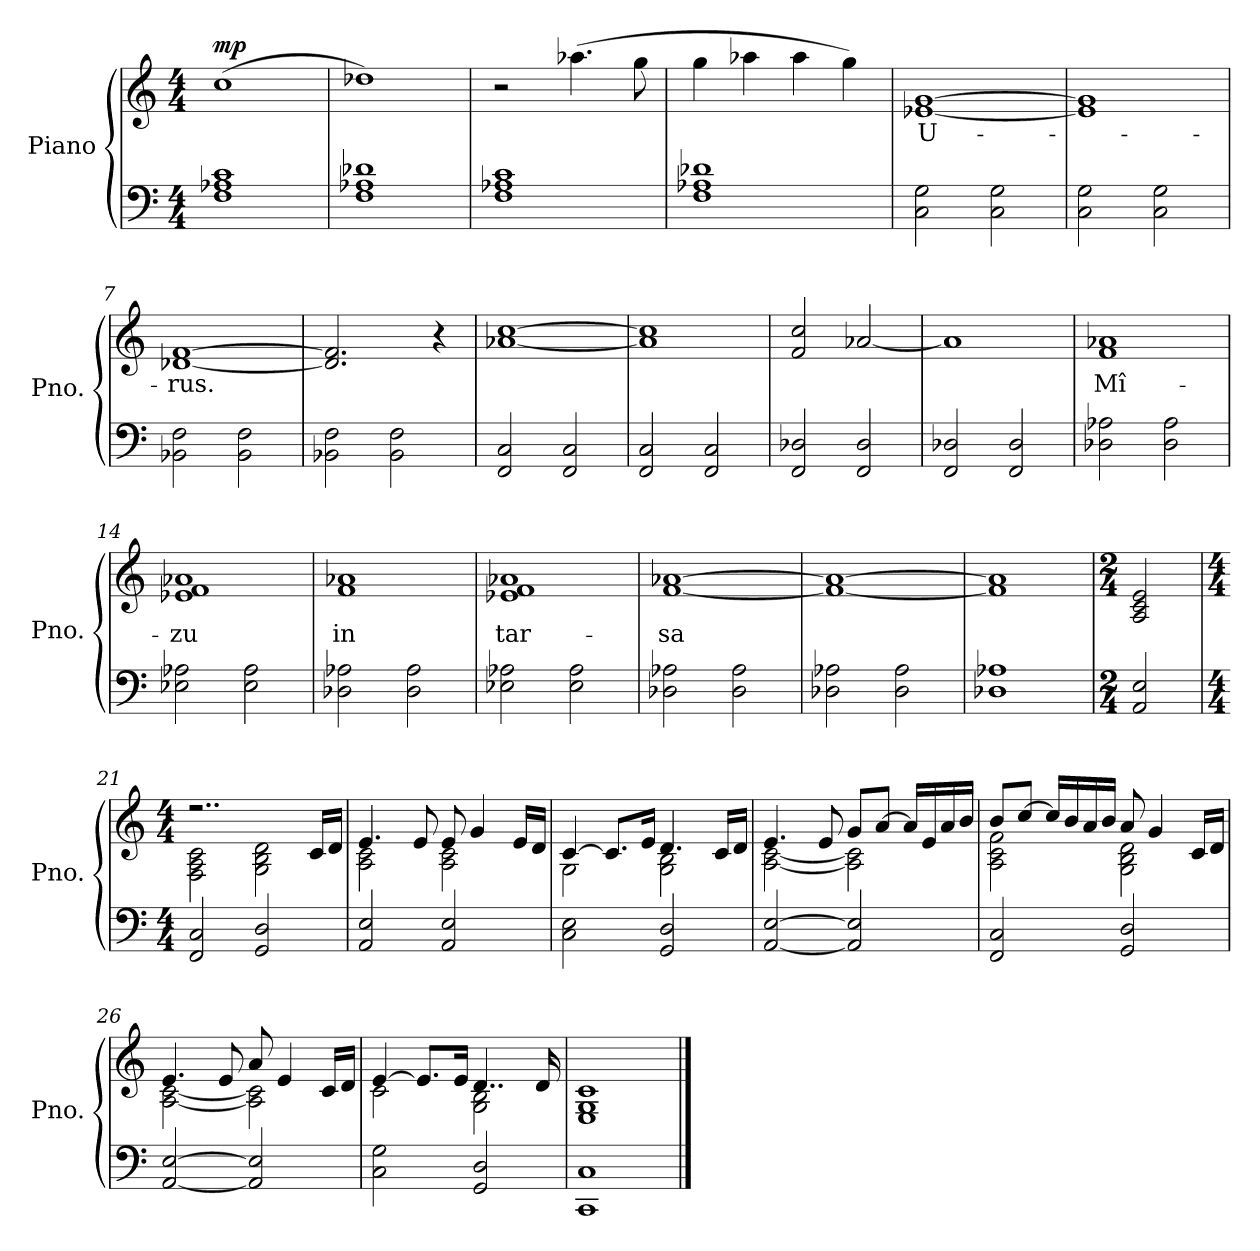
**kern	**kern	**text	**dynam
*part1	*part1	*part1	*part1
*staff2	*staff1	*staff1	*staff1/2
*I"Piano	*	*	*
*I'Pno.	*	*	*
*clefF4	*clefG2	*	*
*k[]	*k[]	*	*
*M4/4	*M4/4	*	*
*MM65	*MM65	*	*
=1	=1	=1	=1
!	!	!	!LO:DY:b
1F 1A-X 1c	(>1cc	.	mp
=2	=2	=2	=2
1F 1A-X 1d-X	1dd-X)	.	.
=3	=3	=3	=3
1F 1A-X 1c	2r	.	.
.	(>4.aa-X\	.	.
.	8gg\	.	.
=4	=4	=4	=4
1F 1A-X 1d-X	4gg\	.	.
.	4aa-X\	.	.
.	4aa-\	.	.
.	4gg\)	.	.
=5	=5	=5	=5
!	!	!LO:LY:b	!
2C\ 2G\	[1e-X [1g	U-	.
2C\ 2G\	.	.	.
=6	=6	=6	=6
2C\ 2G\	1e-] 1g]	.	.
2C\ 2G\	.	.	.
=7	=7	=7	=7
!	!	!LO:LY:b	!
2BB-X\ 2F\	[1d-X [1f	-rus.	.
2BB-\ 2F\	.	.	.
=8	=8	=8	=8
2BB-X\ 2F\	2.d-/] 2.f/]	.	.
2BB-\ 2F\	.	.	.
.	4r	.	.
=9	=9	=9	=9
2FF/ 2C/	[1a-X [1cc	.	.
2FF/ 2C/	.	.	.
=10	=10	=10	=10
2FF/ 2C/	1a-] 1cc]	.	.
2FF/ 2C/	.	.	.
=11	=11	=11	=11
2FF/ 2D-X/	2f/ 2cc/	.	.
2FF/ 2D-/	[2a-X/	.	.
=12	=12	=12	=12
2FF/ 2D-X/	1a-]	.	.
2FF/ 2D-/	.	.	.
!!LO:LB:g=z
=13	=13	=13	=13
!	!	!LO:LY:b	!
2D-X\ 2A-X\	1f 1a-X	Mî-	.
2D-\ 2A-\	.	.	.
=14	=14	=14	=14
!	!	!LO:LY:b	!
2E-X\ 2A-X\	1e-X 1f 1a-X	-zu	.
2E-\ 2A-\	.	.	.
=15	=15	=15	=15
!	!	!LO:LY:b	!
2D-X\ 2A-X\	1f 1a-X	in	.
2D-\ 2A-\	.	.	.
=16	=16	=16	=16
!	!	!LO:LY:b	!
2E-X\ 2A-X\	1e-X 1f 1a-X	tar-	.
2E-\ 2A-\	.	.	.
=17	=17	=17	=17
!	!	!LO:LY:b	!
2D-X\ 2A-X\	[1f [1a-X	sa	.
2D-\ 2A-\	.	.	.
=18	=18	=18	=18
2D-X\ 2A-X\	1f_ 1a-_	.	.
2D-\ 2A-\	.	.	.
=19	=19	=19	=19
1D-X 1A-X	1f] 1a-]	.	.
=20	=20	=20	=20
*M2/4	*M2/4	*	*
*	*MM55	*	*
2AA/ 2E/	2A/ 2c/ 2e/	.	.
=21	=21	=21	=21
*M4/4	*M4/4	*	*
*	*^	*	*
2FF/ 2C/	2..r	2F\ 2A\ 2c\	.	.
2GG/ 2D/	.	2G\ 2B\ 2d\	.	.
.	16c/LL	.	.	.
.	16d/JJ	.	.	.
=22	=22	=22	=22	=22
2AA/ 2E/	4.e/	2A\ 2c\	.	.
.	8e/	.	.	.
2AA/ 2E/	8e/	2A\ 2c\	.	.
.	4g/	.	.	.
.	16e/LL	.	.	.
.	16d/JJ	.	.	.
!!LO:LB:g=z	!!
=23	=23	=23	=23	=23
2C\ 2E\	[4c/	2G\	.	.
.	8.c/L]	.	.	.
.	16e/Jk	.	.	.
2GG/ 2D/	4.d/	2G\ 2B\	.	.
.	16c/LL	.	.	.
.	16d/JJ	.	.	.
=24	=24	=24	=24	=24
[2AA/ [2E/	4.e/	[2A\ [2c\	.	.
.	8e/	.	.	.
2AA/] 2E/]	8g/L	2A\] 2c\]	.	.
.	[8a/J	.	.	.
.	16a/LL]	.	.	.
.	16e/	.	.	.
.	16a/	.	.	.
.	16b/JJ	.	.	.
=25	=25	=25	=25	=25
2FF/ 2C/	8b/L	2A\ 2c\ 2f\	.	.
.	[8cc/J	.	.	.
.	16cc/LL]	.	.	.
.	16b/	.	.	.
.	16a/	.	.	.
.	16b/JJ	.	.	.
2GG/ 2D/	8a/	2G\ 2B\ 2d\	.	.
.	4g/	.	.	.
.	16c/LL	.	.	.
.	16d/JJ	.	.	.
=26	=26	=26	=26	=26
[2AA/ [2E/	4.e/	[2A\ [2c\	.	.
.	8e/	.	.	.
2AA/] 2E/]	8a/	2A\] 2c\]	.	.
.	4e/	.	.	.
.	16c/LL	.	.	.
.	16d/JJ	.	.	.
=27	=27	=27	=27	=27
2C\ 2G\	[4e/	2c\	.	.
.	8.e/L]	.	.	.
.	16e/Jk	.	.	.
2GG/ 2D/	4..d/	2G\ 2B\	.	.
.	16d/	.	.	.
*	*v	*v	*	*
!!LO:LB:g=z
=28	=28	=28	=28
1CC 1C	1E 1G 1c	.	.
==	==	==	==
*-	*-	*-	*-
